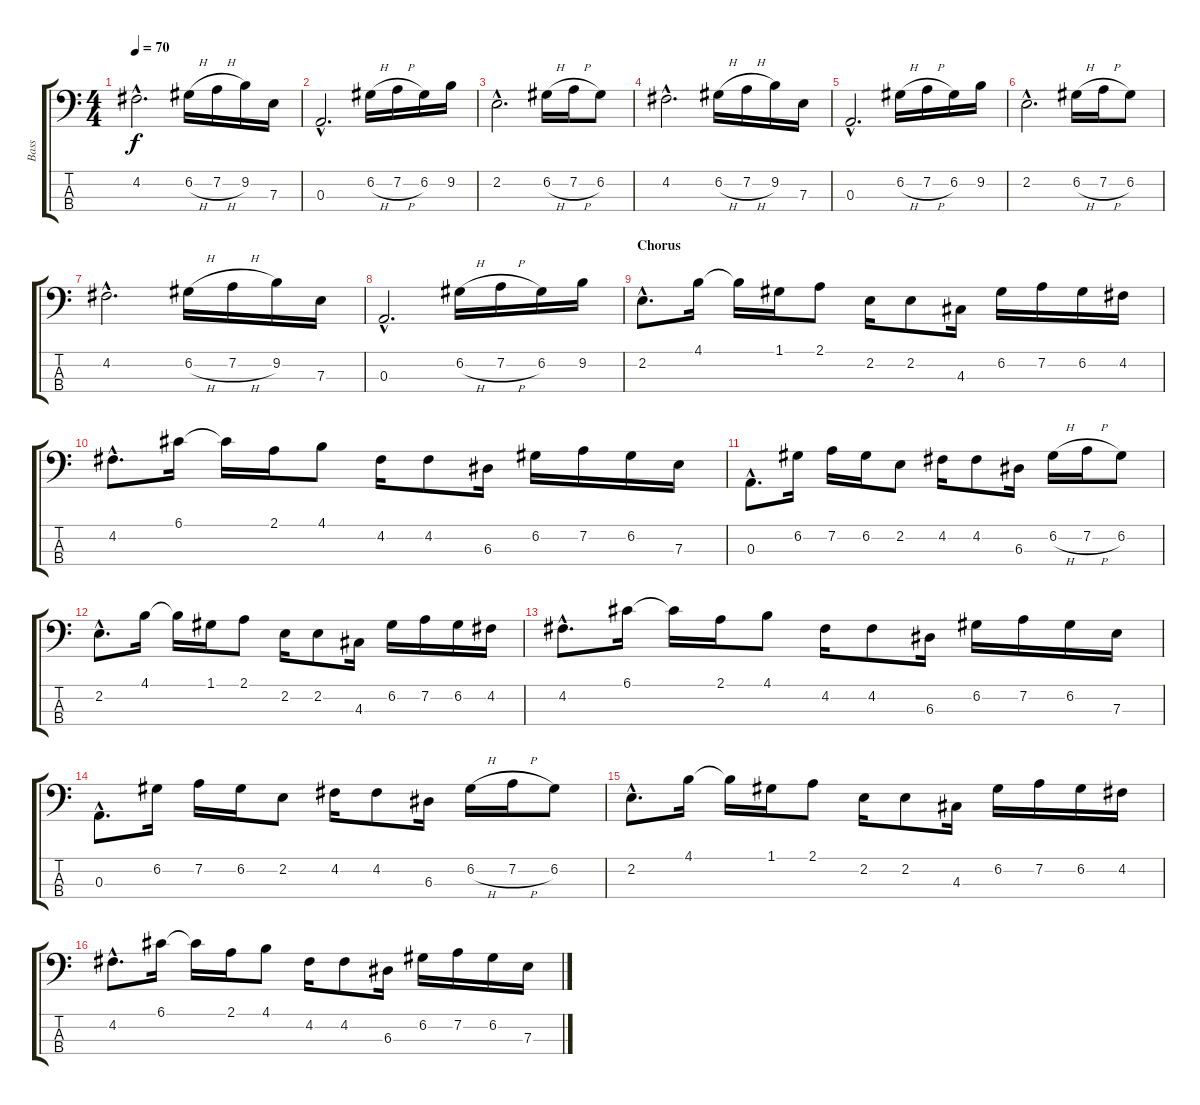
\track ("Bass" "Bass") {instrument electricbassfinger}
\staff {score tabs}
\tuning (G2 D2 A1 E1) {hide}
\ts (4 4)
\tempo 70
\clef f4
\ks c
4.2{hac}.2{d dy f} 6.2{h}.16 7.2{h}.16 9.2.16 7.3.16 |
0.3{hac}.2{d} 6.2{h}.16 7.2{h}.16 6.2.16 9.2.16 |
2.2{hac}.2{d} 6.2{h}.16 7.2{h}.16 6.2.8 |
4.2{hac}.2{d} 6.2{h}.16 7.2{h}.16 9.2.16 7.3.16 |
0.3{hac}.2{d} 6.2{h}.16 7.2{h}.16 6.2.16 9.2.16 |
2.2{hac}.2{d} 6.2{h}.16 7.2{h}.16 6.2.8 |
4.2{hac}.2{d} 6.2{h}.16 7.2{h}.16 9.2.16 7.3.16 |
0.3{hac}.2{d} 6.2{h}.16 7.2{h}.16 6.2.16 9.2.16 |
\section ("" "Chorus")
2.2{hac}.8{d} 4.1.16 4.1{t}.16 1.1.16 2.1.8 2.2.16 2.2.8 4.3.16 6.2.16 7.2.16 6.2.16 4.2.16 |
4.2{hac}.8{d} 6.1.16 6.1{t}.16 2.1.16 4.1.8 4.2.16 4.2.8 6.3.16 6.2.16 7.2.16 6.2.16 7.3.16 |
0.3{hac}.8{d} 6.2.16 7.2.16 6.2.16 2.2.8 4.2.16 4.2.8 6.3.16 6.2{h}.16 7.2{h}.16 6.2.8 |
2.2{hac}.8{d} 4.1.16 4.1{t}.16 1.1.16 2.1.8 2.2.16 2.2.8 4.3.16 6.2.16 7.2.16 6.2.16 4.2.16 |
4.2{hac}.8{d} 6.1.16 6.1{t}.16 2.1.16 4.1.8 4.2.16 4.2.8 6.3.16 6.2.16 7.2.16 6.2.16 7.3.16 |
0.3{hac}.8{d} 6.2.16 7.2.16 6.2.16 2.2.8 4.2.16 4.2.8 6.3.16 6.2{h}.16 7.2{h}.16 6.2.8 |
2.2{hac}.8{d} 4.1.16 4.1{t}.16 1.1.16 2.1.8 2.2.16 2.2.8 4.3.16 6.2.16 7.2.16 6.2.16 4.2.16 |
4.2{hac}.8{d} 6.1.16 6.1{t}.16 2.1.16 4.1.8 4.2.16 4.2.8 6.3.16 6.2.16 7.2.16 6.2.16 7.3.16
